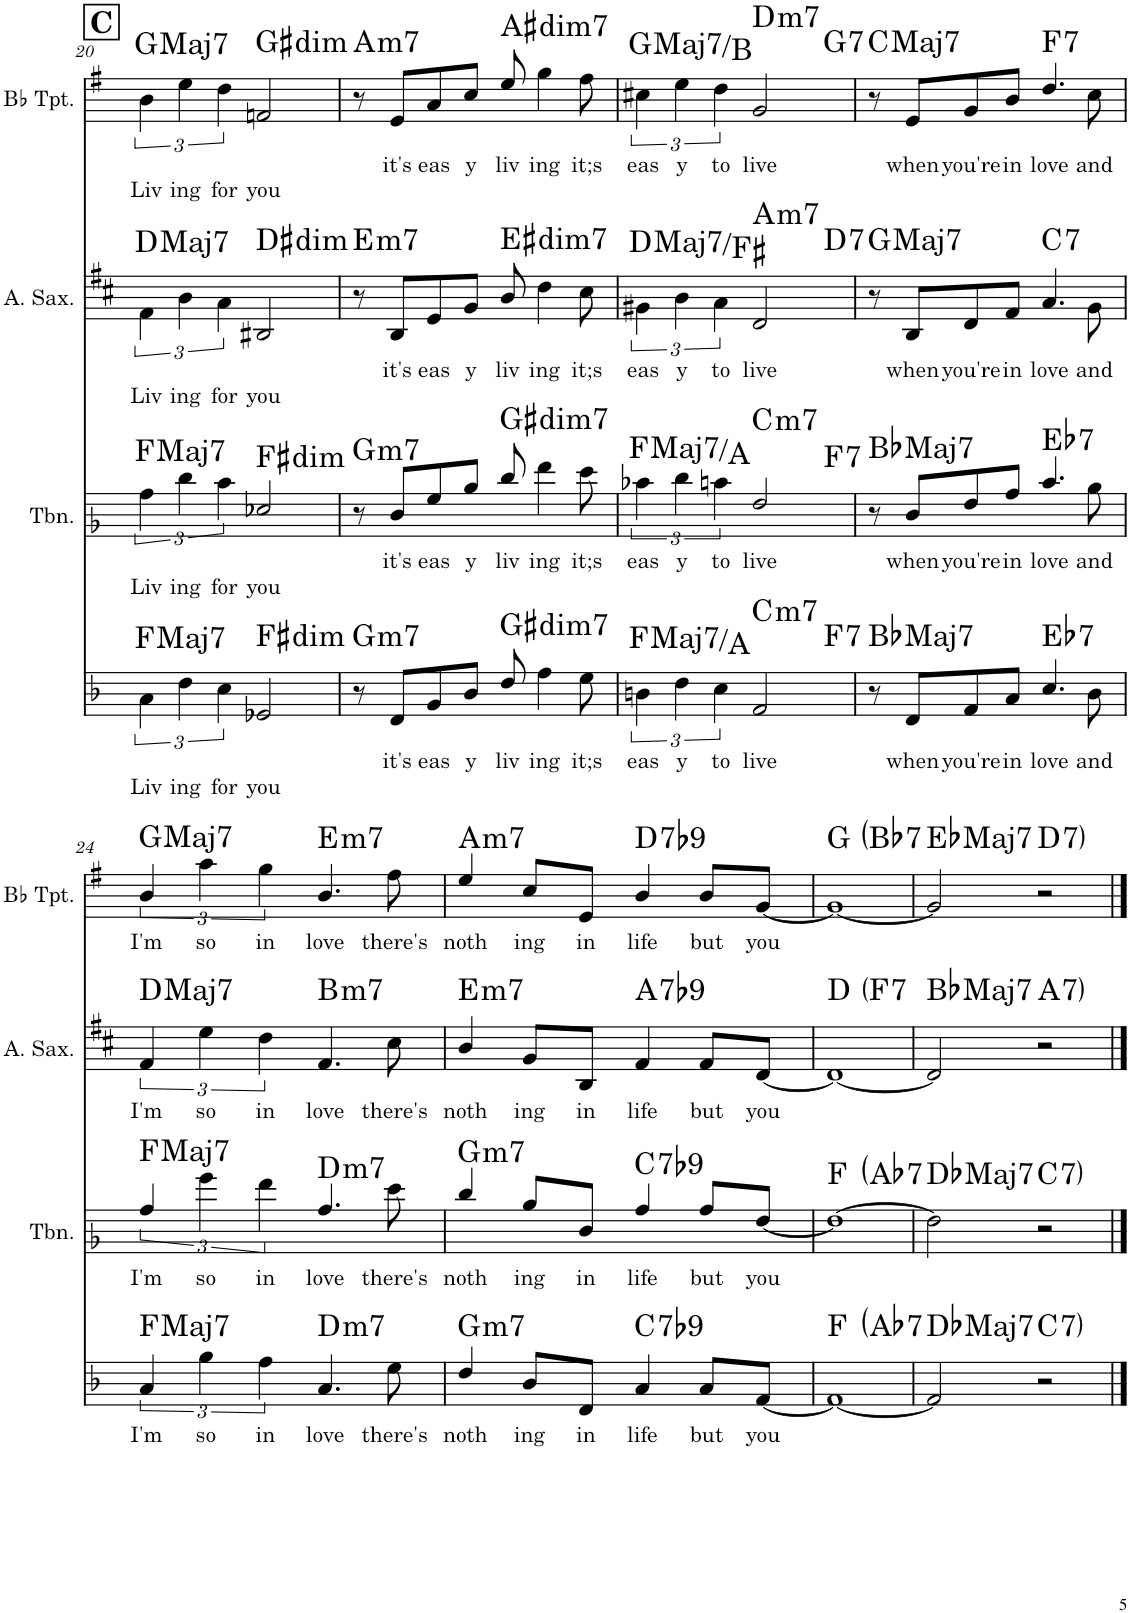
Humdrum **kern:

**kern	**text	**text	**harte	**kern	**text	**text	**harte	**kern	**text	**text	**harte	**kern	**text	**text	**harte
*part4	*part4	*part4	*part4	*part3	*part3	*part3	*part3	*part2	*part2	*part2	*part2	*part1	*part1	*part1	*part1
*staff4	*staff4	*staff4	*	*staff3	*staff3	*staff3	*	*staff2	*staff2	*staff2	*	*staff1	*staff1	*staff1	*
*I"Piano	*	*	*	*I"Trombone	*	*	*	*I"Alto Saxophone	*	*	*	*I"Bb Trumpet	*	*	*
*I'Pno	*	*	*	*I'Tbn.	*	*	*	*I'A. Sax.	*	*	*	*I'Bb Tpt.	*	*	*
!!LO:PB:g=z
*clefG2	*	*	*	*clefF4	*	*	*	*clefG2	*	*	*	*clefG2	*	*	*
*	*	*	*	*	*	*	*	*Trd5c9	*	*	*	*Trd1c2	*	*	*
*k[b-]	*	*	*	*k[b-]	*	*	*	*k[f#c#]	*	*	*	*k[f#]	*	*	*
*M4/4	*	*	*	*M4/4	*	*	*	*M4/4	*	*	*	*M4/4	*	*	*
!!LO:REH:place=s1:a:B:cj:fs=14:t=C
=20	=20	=20	=20	=20	=20	=20	=20	=20	=20	=20	=20	=20	=20	=20	=20
!	!	!LO:LY:b	!LO:H:kt=Maj7	!	!	!LO:LY:b	!LO:H:kt=Maj7	!	!	!LO:LY:b	!LO:H:kt=Maj7	!	!	!LO:LY:b	!LO:H:kt=Maj7
6a\	.	Liv	F:maj7	6A\	.	Liv	F:maj7	6f#\	.	Liv	D:maj7	6b\	.	Liv	G:maj7
!	!	!LO:LY:b	!	!	!	!LO:LY:b	!	!	!	!LO:LY:b	!	!	!	!LO:LY:b	!
6dd\	.	ing	.	6d\	.	ing	.	6b\	.	ing	.	6ee\	.	ing	.
!	!	!LO:LY:b	!	!	!	!LO:LY:b	!	!	!	!LO:LY:b	!	!	!	!LO:LY:b	!
6cc\	.	for	.	6c\	.	for	.	6a\	.	for	.	6dd\	.	for	.
!	!	!LO:LY:b	!LO:H:kt=dim	!	!	!LO:LY:b	!LO:H:kt=dim	!	!	!LO:LY:b	!LO:H:kt=dim	!	!	!LO:LY:b	!LO:H:kt=dim
2e-X/	.	you	F#:dim	2E-X/	.	you	F#:dim	2B#X/	.	you	D#:dim	2fn/	.	you	G#:dim
=21	=21	=21	=21	=21	=21	=21	=21	=21	=21	=21	=21	=21	=21	=21	=21
!	!	!	!LO:H:kt=m7	!	!	!	!LO:H:kt=m7	!	!	!	!LO:H:kt=m7	!	!	!	!LO:H:kt=m7
8r	.	.	G:min7	8r	.	.	G:min7	8r	.	.	E:min7	8r	.	.	A:min7
!	!LO:LY:b	!	!	!	!LO:LY:b	!	!	!	!LO:LY:b	!	!	!	!LO:LY:b	!	!
8d/L	it's	.	.	8D/L	it's	.	.	8B/L	it's	.	.	8e/L	it's	.	.
!	!LO:LY:b	!	!	!	!LO:LY:b	!	!	!	!LO:LY:b	!	!	!	!LO:LY:b	!	!
8g/	eas	.	.	8G/	eas	.	.	8e/	eas	.	.	8a/	eas	.	.
!	!LO:LY:b	!	!	!	!LO:LY:b	!	!	!	!LO:LY:b	!	!	!	!LO:LY:b	!	!
8b-/J	y	.	.	8B-/J	y	.	.	8g/J	y	.	.	8cc/J	y	.	.
!	!LO:LY:b	!	!LO:H:kt=dim7	!	!LO:LY:b	!	!LO:H:kt=dim7	!	!LO:LY:b	!	!LO:H:kt=dim7	!	!LO:LY:b	!	!LO:H:kt=dim7
8dd/	liv	.	G#:dim7	8d/	liv	.	G#:dim7	8b/	liv	.	E#:dim7	8ee/	liv	.	A#:dim7
!	!LO:LY:b	!	!	!	!LO:LY:b	!	!	!	!LO:LY:b	!	!	!	!LO:LY:b	!	!
4ff\	ing	.	.	4f\	ing	.	.	4dd\	ing	.	.	4gg\	ing	.	.
!	!LO:LY:b	!	!	!	!LO:LY:b	!	!	!	!LO:LY:b	!	!	!	!LO:LY:b	!	!
8ee\	it;s	.	.	8e\	it;s	.	.	8cc#\	it;s	.	.	8ff#\	it;s	.	.
=22	=22	=22	=22	=22	=22	=22	=22	=22	=22	=22	=22	=22	=22	=22	=22
!	!LO:LY:b	!	!LO:H:kt=Maj7	!	!LO:LY:b	!	!LO:H:kt=Maj7	!	!LO:LY:b	!	!LO:H:kt=Maj7	!	!LO:LY:b	!	!LO:H:kt=Maj7
*^	*	*	*	*^	*	*	*	*^	*	*	*	*^	*	*	*
6bn\	2.ryy	eas	.	F:maj7/3	6c-X\	2.ryy	eas	.	F:maj7/3	6g#X\	2.ryy	eas	.	D:maj7/3	6cc#X\	2.ryy	eas	.	G:maj7/3
!	!	!LO:LY:b	!	!	!	!	!LO:LY:b	!	!	!	!	!LO:LY:b	!	!	!	!	!LO:LY:b	!	!
6dd\	.	y	.	.	6d\	.	y	.	.	6b\	.	y	.	.	6ee\	.	y	.	.
!	!	!LO:LY:b	!	!	!	!	!LO:LY:b	!	!	!	!	!LO:LY:b	!	!	!	!	!LO:LY:b	!	!
6cc\	.	to	.	.	6cn\	.	to	.	.	6a\	.	to	.	.	6dd\	.	to	.	.
!	!	!LO:LY:b	!	!LO:H:kt=m7	!	!	!LO:LY:b	!	!LO:H:kt=m7	!	!	!LO:LY:b	!	!LO:H:kt=m7	!	!	!LO:LY:b	!	!LO:H:kt=m7
2f/	.	live	.	C:min7	2F/	.	live	.	C:min7	2d/	.	live	.	A:min7	2g/	.	live	.	D:min7
!	!	!	!	!LO:H:kt=7	!	!	!	!	!LO:H:kt=7	!	!	!	!	!LO:H:kt=7	!	!	!	!	!LO:H:kt=7
.	4ryy	.	.	F:7	.	4ryy	.	.	F:7	.	4ryy	.	.	D:7	.	4ryy	.	.	G:7
=23	=23	=23	=23	=23	=23	=23	=23	=23	=23	=23	=23	=23	=23	=23	=23	=23	=23	=23	=23
!	!	!	!	!LO:H:kt=Maj7	!	!	!	!	!LO:H:kt=Maj7	!	!	!	!	!LO:H:kt=Maj7	!	!	!	!	!LO:H:kt=Maj7
*v	*v	*	*	*	*	*	*	*	*	*v	*v	*	*	*	*v	*v	*	*	*
*	*	*	*	*v	*v	*	*	*	*	*	*	*	*	*	*	*
8r	.	.	Bb:maj7	8r	.	.	Bb:maj7	8r	.	.	G:maj7	8r	.	.	C:maj7
!	!LO:LY:b	!	!	!	!LO:LY:b	!	!	!	!LO:LY:b	!	!	!	!LO:LY:b	!	!
8d/L	when	.	.	8D/L	when	.	.	8B/L	when	.	.	8e/L	when	.	.
!	!LO:LY:b	!	!	!	!LO:LY:b	!	!	!	!LO:LY:b	!	!	!	!LO:LY:b	!	!
8f/	you're	.	.	8F/	you're	.	.	8d/	you're	.	.	8g/	you're	.	.
!	!LO:LY:b	!	!	!	!LO:LY:b	!	!	!	!LO:LY:b	!	!	!	!LO:LY:b	!	!
8a/J	in	.	.	8A/J	in	.	.	8f#/J	in	.	.	8b/J	in	.	.
!	!LO:LY:b	!	!LO:H:kt=7	!	!LO:LY:b	!	!LO:H:kt=7	!	!LO:LY:b	!	!LO:H:kt=7	!	!LO:LY:b	!	!LO:H:kt=7
4.cc/	love	.	Eb:7	4.c/	love	.	Eb:7	4.a/	love	.	C:7	4.dd/	love	.	F:7
!	!LO:LY:b	!	!	!	!LO:LY:b	!	!	!	!LO:LY:b	!	!	!	!LO:LY:b	!	!
8b-\	and	.	.	8B-\	and	.	.	8g\	and	.	.	8cc\	and	.	.
!!LO:LB:g=z
=24	=24	=24	=24	=24	=24	=24	=24	=24	=24	=24	=24	=24	=24	=24	=24
!	!LO:LY:b	!	!LO:H:kt=Maj7	!	!LO:LY:b	!	!LO:H:kt=Maj7	!	!LO:LY:b	!	!LO:H:kt=Maj7	!	!LO:LY:b	!	!LO:H:kt=Maj7
6a/	I'm	.	F:maj7	6A/	I'm	.	F:maj7	6f#/	I'm	.	D:maj7	6b/	I'm	.	G:maj7
!	!LO:LY:b	!	!	!	!LO:LY:b	!	!	!	!LO:LY:b	!	!	!	!LO:LY:b	!	!
6gg\	so	.	.	6g\	so	.	.	6ee\	so	.	.	6aa\	so	.	.
!	!LO:LY:b	!	!	!	!LO:LY:b	!	!	!	!LO:LY:b	!	!	!	!LO:LY:b	!	!
6ff\	in	.	.	6f\	in	.	.	6dd\	in	.	.	6gg\	in	.	.
!	!LO:LY:b	!	!LO:H:kt=m7	!	!LO:LY:b	!	!LO:H:kt=m7	!	!LO:LY:b	!	!LO:H:kt=m7	!	!LO:LY:b	!	!LO:H:kt=m7
4.a/	love	.	D:min7	4.A/	love	.	D:min7	4.f#/	love	.	B:min7	4.b/	love	.	E:min7
!	!LO:LY:b	!	!	!	!LO:LY:b	!	!	!	!LO:LY:b	!	!	!	!LO:LY:b	!	!
8ee\	there's	.	.	8e\	there's	.	.	8cc#\	there's	.	.	8ff#\	there's	.	.
=25	=25	=25	=25	=25	=25	=25	=25	=25	=25	=25	=25	=25	=25	=25	=25
!	!LO:LY:b	!	!LO:H:kt=m7	!	!LO:LY:b	!	!LO:H:kt=m7	!	!LO:LY:b	!	!LO:H:kt=m7	!	!LO:LY:b	!	!LO:H:kt=m7
4dd/	noth	.	G:min7	4d/	noth	.	G:min7	4b/	noth	.	E:min7	4ee/	noth	.	A:min7
!	!LO:LY:b	!	!	!	!LO:LY:b	!	!	!	!LO:LY:b	!	!	!	!LO:LY:b	!	!
8b-/L	ing	.	.	8B-/L	ing	.	.	8g/L	ing	.	.	8cc/L	ing	.	.
!	!LO:LY:b	!	!	!	!LO:LY:b	!	!	!	!LO:LY:b	!	!	!	!LO:LY:b	!	!
8d/J	in	.	.	8D/J	in	.	.	8B/J	in	.	.	8e/J	in	.	.
!	!LO:LY:b	!	!LO:H:kt=7	!	!LO:LY:b	!	!LO:H:kt=7	!	!LO:LY:b	!	!LO:H:kt=7	!	!LO:LY:b	!	!LO:H:kt=7
4a/	life	.	C:7(b9)	4A/	life	.	C:7(b9)	4f#/	life	.	A:7(b9)	4b/	life	.	D:7(b9)
!	!LO:LY:b	!	!	!	!LO:LY:b	!	!	!	!LO:LY:b	!	!	!	!LO:LY:b	!	!
8a/L	but	.	.	8A/L	but	.	.	8f#/L	but	.	.	8b/L	but	.	.
!	!LO:LY:b	!	!	!	!LO:LY:b	!	!	!	!LO:LY:b	!	!	!	!LO:LY:b	!	!
[8f/J	you	.	.	[8F/J	you	.	.	[8d/J	you	.	.	[8g/J	you	.	.
=26	=26	=26	=26	=26	=26	=26	=26	=26	=26	=26	=26	=26	=26	=26	=26
*^	*	*	*	*^	*	*	*	*^	*	*	*	*^	*	*	*
1f_	2ryy	.	.	F:maj	1F_	2ryy	.	.	F:maj	1d_	2ryy	.	.	D:maj	1g_	2ryy	.	.	G:maj
!	!	!	!	!LO:H:kt=7	!	!	!	!	!LO:H:kt=7	!	!	!	!	!LO:H:kt=7	!	!	!	!	!LO:H:kt=7
.	2ryy	.	.	Ab:7	.	2ryy	.	.	Ab:7	.	2ryy	.	.	F:7	.	2ryy	.	.	Bb:7
=27	=27	=27	=27	=27	=27	=27	=27	=27	=27	=27	=27	=27	=27	=27	=27	=27	=27	=27	=27
!	!	!	!	!LO:H:kt=Maj7	!	!	!	!	!LO:H:kt=Maj7	!	!	!	!	!LO:H:kt=Maj7	!	!	!	!	!LO:H:kt=Maj7
*v	*v	*	*	*	*	*	*	*	*	*v	*v	*	*	*	*v	*v	*	*	*
*	*	*	*	*v	*v	*	*	*	*	*	*	*	*	*	*	*
2f/]	.	.	Db:maj7	2F\]	.	.	Db:maj7	2d/]	.	.	Bb:maj7	2g/]	.	.	Eb:maj7
!	!	!	!LO:H:kt=7	!	!	!	!LO:H:kt=7	!	!	!	!LO:H:kt=7	!	!	!	!LO:H:kt=7
2r	.	.	C:7	2r	.	.	C:7	2r	.	.	A:7	2r	.	.	D:7
==	==	==	==	==	==	==	==	==	==	==	==	==	==	==	==
*-	*-	*-	*-	*-	*-	*-	*-	*-	*-	*-	*-	*-	*-	*-	*-
